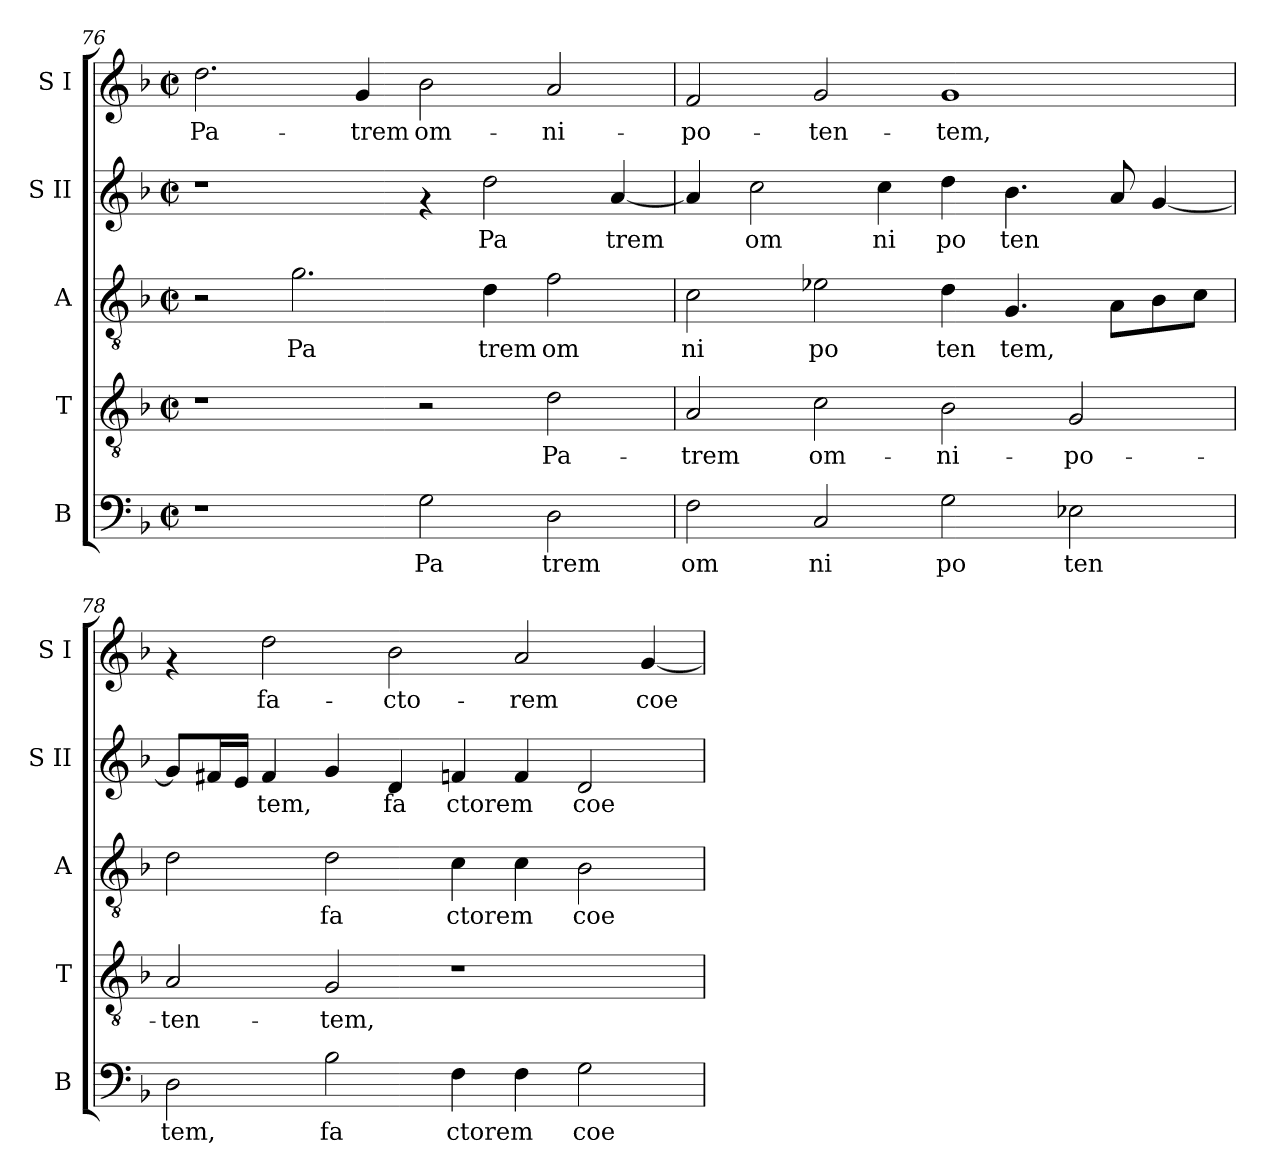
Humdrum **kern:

**kern	**text	**kern	**text	**kern	**text	**kern	**text	**kern	**text
*part5	*part5	*part4	*part4	*part3	*part3	*part2	*part2	*part1	*part1
*staff5	*staff5	*staff4	*staff4	*staff3	*staff3	*staff2	*staff2	*staff1	*staff1
*I"B	*	*I"T	*	*I"A	*	*I"S II	*	*I"S I	*
*I'B	*	*I'T	*	*I'A	*	*I'S II	*	*I'S I	*
!!LO:PB:g=z
*clefF4	*	*clefGv2	*	*clefGv2	*	*clefG2	*	*clefG2	*
*k[b-]	*	*k[b-]	*	*k[b-]	*	*k[b-]	*	*k[b-]	*
*F:	*	*F:	*	*F:	*	*F:	*	*F:	*
*M2/2	*	*M2/2	*	*M2/2	*	*M2/2	*	*M2/2	*
*met(c|)	*	*met(c|)	*	*met(c|)	*	*met(c|)	*	*met(c|)	*
=76	=76	=76	=76	=76	=76	=76	=76	=76	=76
!	!	!	!	!	!	!	!	!	!LO:LY:b:cj
1r	.	1r	.	2r	.	1r	.	2.dd\	Pa-
!	!	!	!	!	!LO:LY:b:cj	!	!	!	!
.	.	.	.	2.g\	Pa	.	.	.	.
!	!	!	!	!	!	!	!	!	!LO:LY:b:cj
.	.	.	.	.	.	.	.	4g/	-trem
!	!LO:LY:b:cj	!	!	!	!	!	!	!	!LO:LY:b:cj
2G\	Pa	2r	.	.	.	4rf	.	2b-\	om-
!	!	!	!	!	!LO:LY:b:cj	!	!LO:LY:b:cj	!	!
.	.	.	.	4d\	trem	2dd\	Pa	.	.
!	!LO:LY:b:cj	!	!LO:LY:b:cj	!	!LO:LY:b:cj	!	!	!	!LO:LY:b:cj
2D\	trem	2d\	Pa-	2f\	om	.	.	2a/	-ni-
!	!	!	!	!	!	!	!LO:LY:b:cj	!	!
.	.	.	.	.	.	[<4a/	trem	.	.
=77	=77	=77	=77	=77	=77	=77	=77	=77	=77
!	!LO:LY:b:cj	!	!LO:LY:b:cj	!	!LO:LY:b:cj	!	!LO:LY:b:cj	!	!LO:LY:b:cj
2F\	om	2A/	-trem	2c\	ni	4a/]	.	2f/	-po-
!	!	!	!	!	!	!	!LO:LY:b:cj	!	!
.	.	.	.	.	.	2cc\	om	.	.
!	!LO:LY:b:cj	!	!LO:LY:b:cj	!	!LO:LY:b:cj	!	!	!	!LO:LY:b:cj
2C/	ni	2c\	om-	2e-X\	po	.	.	2g/	-ten-
!	!	!	!	!	!	!	!LO:LY:b:cj	!	!
.	.	.	.	.	.	4cc\	ni	.	.
!	!LO:LY:b:cj	!	!LO:LY:b:cj	!	!LO:LY:b:cj	!	!LO:LY:b:cj	!	!LO:LY:b:cj
2G\	po	2B-\	-ni-	4d\	ten	4dd\	po	1g	-tem,
!	!	!	!	!	!LO:LY:b:cj	!	!LO:LY:b:cj	!	!
.	.	.	.	4.G/	tem,	4.b-\	ten	.	.
!	!LO:LY:b:cj	!	!LO:LY:b:cj	!	!	!	!	!	!
2E-X\	ten	2G/	-po-	.	.	.	.	.	.
!	!	!	!	!	!LO:LY:b:cj	!	!LO:LY:b:cj	!	!
.	.	.	.	8A\L	.	8a/	.	.	.
!	!	!	!	!	!LO:LY:b:cj	!	!LO:LY:b:cj	!	!
.	.	.	.	8B-\	.	[<4g/	.	.	.
!	!	!	!	!	!LO:LY:b:cj	!	!	!	!
.	.	.	.	8c\J	.	.	.	.	.
=78	=78	=78	=78	=78	=78	=78	=78	=78	=78
!	!LO:LY:b:cj	!	!LO:LY:b:cj	!	!LO:LY:b:cj	!	!LO:LY:b:cj	!	!
2D\	tem,	2A/	-ten-	2d\	.	8g/L]	.	4rf	.
!	!	!	!	!	!	!	!LO:LY:b:cj	!	!
.	.	.	.	.	.	16f#/	.	.	.
!	!	!	!	!	!	!	!LO:LY:b:cj	!	!
.	.	.	.	.	.	16e/J	.	.	.
!	!	!	!	!	!	!	!LO:LY:b:cj	!	!LO:LY:b:cj
.	.	.	.	.	.	4f#/	tem,	2dd\	fa-
!	!LO:LY:b:cj	!	!LO:LY:b:cj	!	!LO:LY:b:cj	!	!LO:LY:b:cj	!	!
2B-\	fa	2G/	-tem,	2d\	fa	4g/	.	.	.
!	!	!	!	!	!	!	!LO:LY:b:cj	!	!LO:LY:b:cj
.	.	.	.	.	.	4d/	fa	2b-\	-cto-
!	!LO:LY:b:cj	!	!	!	!LO:LY:b:cj	!	!LO:LY:b:cj	!	!
4F\	ctorem	1r	.	4c\	ctorem	4fn/	ctorem	.	.
!	!LO:LY:b:cj	!	!	!	!LO:LY:b:cj	!	!LO:LY:b:cj	!	!LO:LY:b:cj
4F\	.	.	.	4c\	.	4f/	.	2a/	-rem
!	!LO:LY:b:cj	!	!	!	!LO:LY:b:cj	!	!LO:LY:b:cj	!	!
2G\	coe	.	.	2B-\	coe	2d/	coe	.	.
!	!	!	!	!	!	!	!	!	!LO:LY:b:cj
.	.	.	.	.	.	.	.	[<4g/	coe-
=	=	=	=	=	=	=	=	=	=
*-	*-	*-	*-	*-	*-	*-	*-	*-	*-
